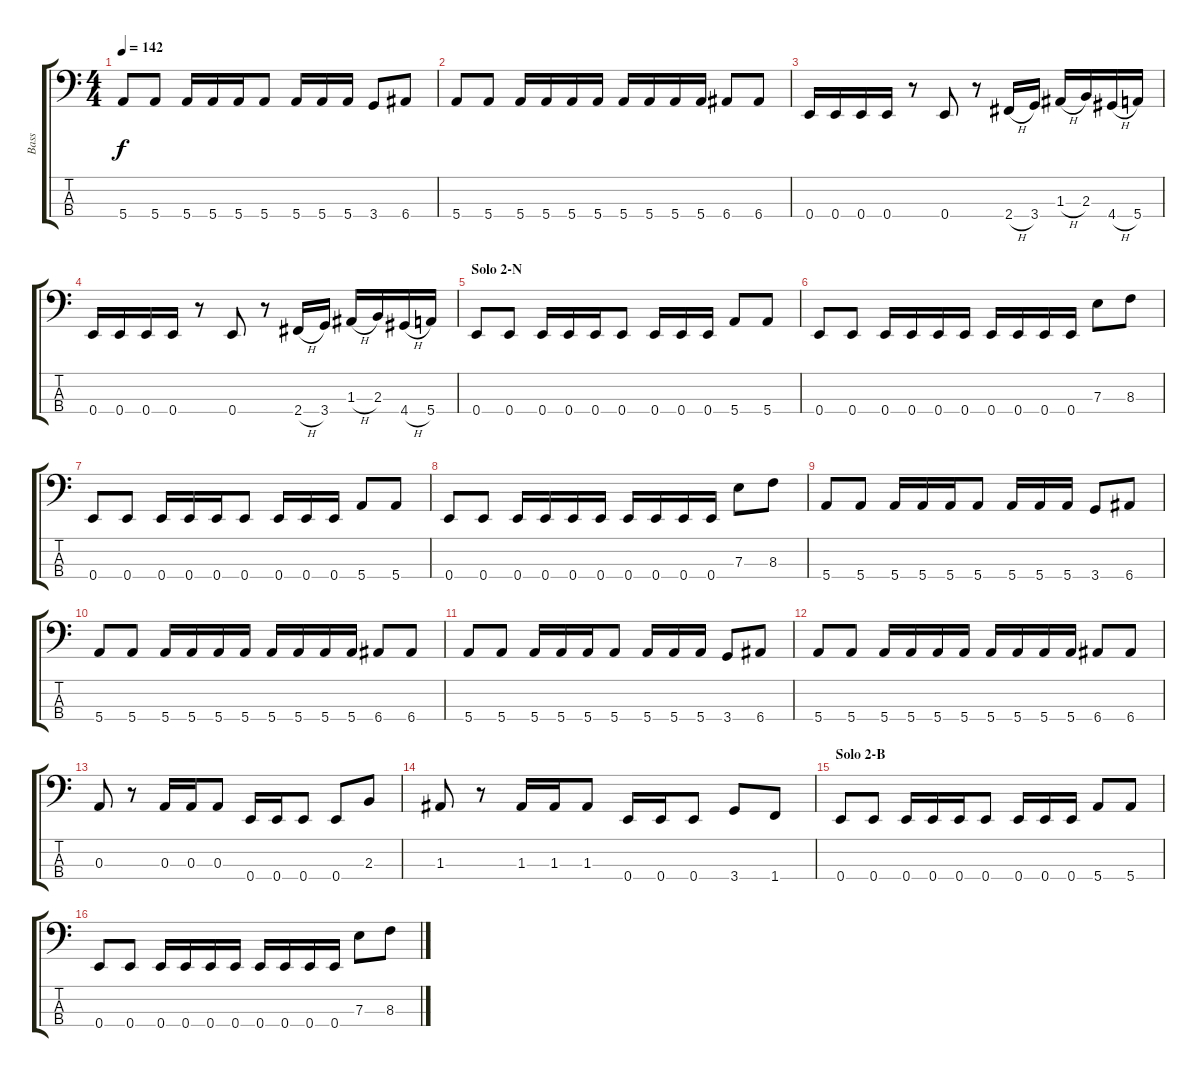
\track ("Bass" "Bass") {instrument electricbasspick}
\staff {score tabs}
\tuning (G2 D2 A1 E1) {hide}
\ts (4 4)
\tempo 142
\clef f4
\ks c
5.4.8{dy f} 5.4.8 5.4.16 5.4.16 5.4.16 5.4.8 5.4.16 5.4.16 5.4.16 3.4.8 6.4.8 |
5.4.8 5.4.8 5.4.16 5.4.16 5.4.16 5.4.16 5.4.16 5.4.16 5.4.16 5.4.16 6.4.8 6.4.8 |
0.4.16 0.4.16 0.4.16 0.4.16 r.8 0.4.8 r.8 2.4{h}.16 3.4.16 1.3{h}.16 2.3.16 4.4{h}.16 5.4.16 |
0.4.16 0.4.16 0.4.16 0.4.16 r.8 0.4.8 r.8 2.4{h}.16 3.4.16 1.3{h}.16 2.3.16 4.4{h}.16 5.4.16 |
\section ("" "Solo 2-N")
0.4.8 0.4.8 0.4.16 0.4.16 0.4.16 0.4.8 0.4.16 0.4.16 0.4.16 5.4.8 5.4.8 |
0.4.8 0.4.8 0.4.16 0.4.16 0.4.16 0.4.16 0.4.16 0.4.16 0.4.16 0.4.16 7.3.8 8.3.8 |
0.4.8 0.4.8 0.4.16 0.4.16 0.4.16 0.4.8 0.4.16 0.4.16 0.4.16 5.4.8 5.4.8 |
0.4.8 0.4.8 0.4.16 0.4.16 0.4.16 0.4.16 0.4.16 0.4.16 0.4.16 0.4.16 7.3.8 8.3.8 |
5.4.8 5.4.8 5.4.16 5.4.16 5.4.16 5.4.8 5.4.16 5.4.16 5.4.16 3.4.8 6.4.8 |
5.4.8 5.4.8 5.4.16 5.4.16 5.4.16 5.4.16 5.4.16 5.4.16 5.4.16 5.4.16 6.4.8 6.4.8 |
5.4.8 5.4.8 5.4.16 5.4.16 5.4.16 5.4.8 5.4.16 5.4.16 5.4.16 3.4.8 6.4.8 |
5.4.8 5.4.8 5.4.16 5.4.16 5.4.16 5.4.16 5.4.16 5.4.16 5.4.16 5.4.16 6.4.8 6.4.8 |
0.3.8 r.8 0.3.16 0.3.16 0.3.8 0.4.16 0.4.16 0.4.8 0.4.8 2.3.8 |
1.3.8 r.8 1.3.16 1.3.16 1.3.8 0.4.16 0.4.16 0.4.8 3.4.8 1.4.8 |
\section ("" "Solo 2-B")
0.4.8 0.4.8 0.4.16 0.4.16 0.4.16 0.4.8 0.4.16 0.4.16 0.4.16 5.4.8 5.4.8 |
0.4.8 0.4.8 0.4.16 0.4.16 0.4.16 0.4.16 0.4.16 0.4.16 0.4.16 0.4.16 7.3.8 8.3.8
